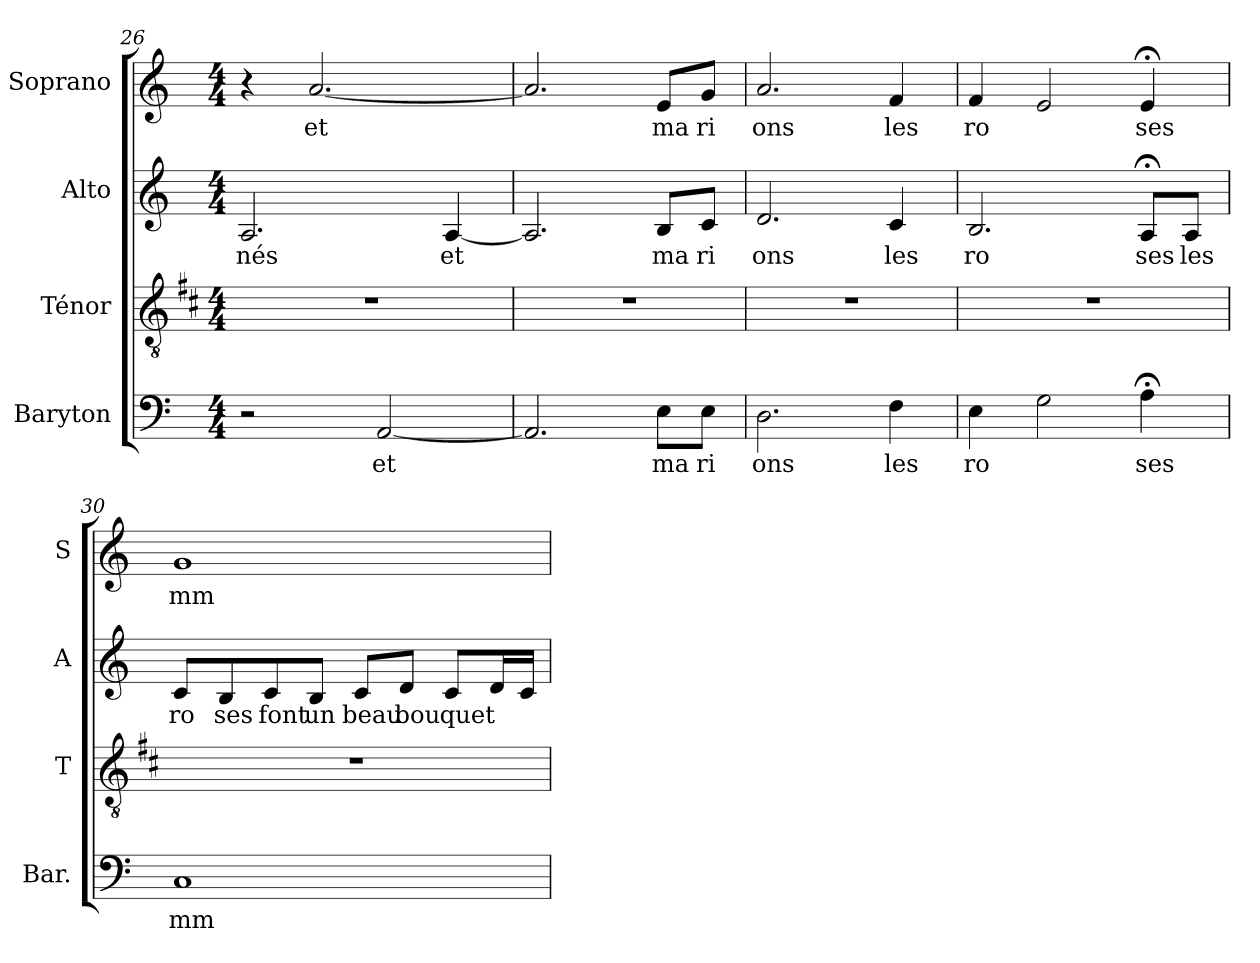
**kern	**text	**kern	**kern	**text	**kern	**text
*part4	*part4	*part3	*part2	*part2	*part1	*part1
*staff4	*staff4	*staff3	*staff2	*staff2	*staff1	*staff1
*I"Baryton	*	*I"Ténor	*I"Alto	*	*I"Soprano	*
*I'Bar.	*	*I'T	*I'A	*	*I'S	*
*clefF4	*	*clefGv2	*clefG2	*	*clefG2	*
*	*	*ITrd1c2	*	*	*	*
*k[]	*	*k[]	*k[]	*	*k[]	*
*C:	*	*C:	*C:	*	*C:	*
*M4/4	*	*M4/4	*M4/4	*	*M4/4	*
=26	=26	=26	=26	=26	=26	=26
!	!	!	!	!LO:LY:b	!	!
2r	.	1r	2.A/	nés	4r	.
!	!	!	!	!	!	!LO:LY:b
.	.	.	.	.	[2.a/	et
!	!LO:LY:b	!	!	!	!	!
[2AA/	et	.	.	.	.	.
!	!	!	!	!LO:LY:b	!	!
.	.	.	[4A/	et	.	.
=27	=27	=27	=27	=27	=27	=27
2.AA/]	.	1r	2.A/]	.	2.a/]	.
!	!LO:LY:b	!	!	!	!	!
!	!	!	!	!LO:LY:b	!	!
!	!	!	!	!	!	!LO:LY:b
8E\L	ma	.	8B/L	ma	8e/L	ma
!	!LO:LY:b	!	!	!	!	!
!	!	!	!	!LO:LY:b	!	!
!	!	!	!	!	!	!LO:LY:b
8E\J	ri	.	8c/J	ri	8g/J	ri
!!LO:LB:g=z
=28	=28	=28	=28	=28	=28	=28
!	!LO:LY:b	!	!	!	!	!
!	!	!	!	!LO:LY:b	!	!
!	!	!	!	!	!	!LO:LY:b
2.D\	ons	1r	2.d/	ons	2.a/	ons
!	!LO:LY:b	!	!	!	!	!
!	!	!	!	!LO:LY:b	!	!
!	!	!	!	!	!	!LO:LY:b
4F\	les	.	4c/	les	4f/	les
=29	=29	=29	=29	=29	=29	=29
!	!LO:LY:b	!	!	!	!	!
!	!	!	!	!LO:LY:b	!	!
!	!	!	!	!	!	!LO:LY:b
4E\	ro	1r	2.B/	ro	4f/	ro
2G\	.	.	.	.	2e/	.
!	!LO:LY:b	!	!	!	!	!
!	!	!	!	!LO:LY:b	!	!
!	!	!	!	!	!	!LO:LY:b
4A;<\	ses	.	8A;</L	ses	4e;</	ses
!	!	!	!	!LO:LY:b	!	!
.	.	.	8A/J	les	.	.
=30	=30	=30	=30	=30	=30	=30
!	!LO:LY:b	!	!	!	!	!
!	!	!	!	!LO:LY:b	!	!
!	!	!	!	!	!	!LO:LY:b
1C	mm	1r	8c/L	ro	1g	mm
!	!	!	!	!LO:LY:b	!	!
.	.	.	8B/	ses	.	.
!	!	!	!	!LO:LY:b	!	!
.	.	.	8c/	font	.	.
!	!	!	!	!LO:LY:b	!	!
.	.	.	8B/J	un	.	.
!	!	!	!	!LO:LY:b	!	!
.	.	.	8c/L	beau	.	.
!	!	!	!	!LO:LY:b	!	!
.	.	.	8d/J	bou	.	.
!	!	!	!	!LO:LY:b	!	!
.	.	.	8c/L	quet	.	.
.	.	.	16d/L	.	.	.
.	.	.	16c/JJ	.	.	.
=	=	=	=	=	=	=
*-	*-	*-	*-	*-	*-	*-
